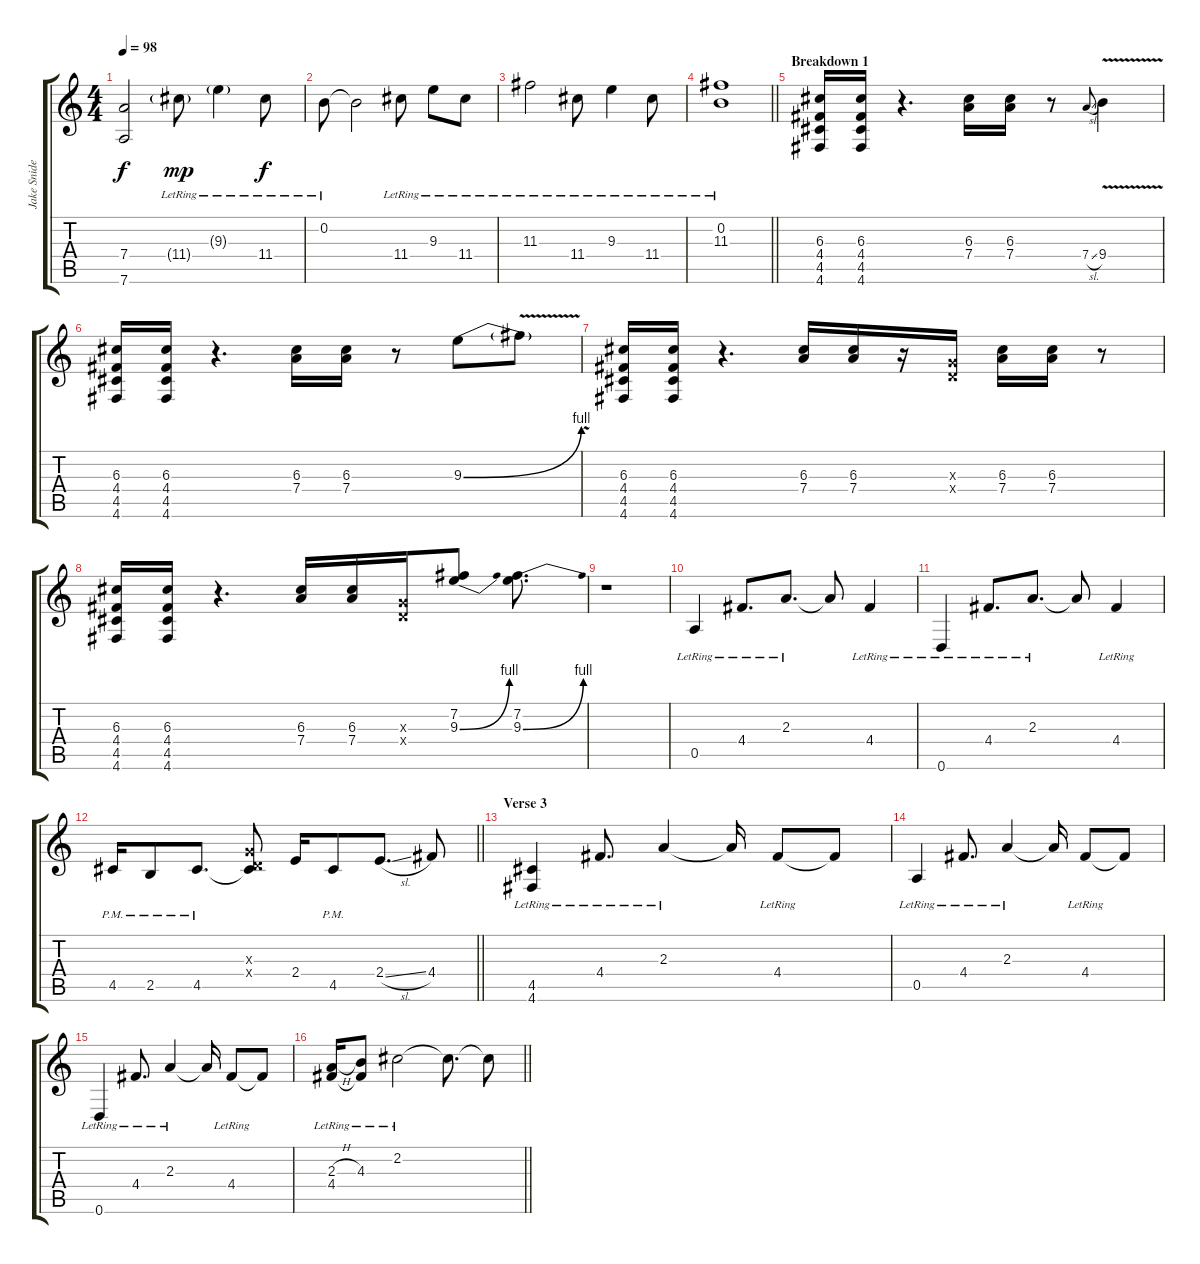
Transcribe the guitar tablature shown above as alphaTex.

\track ("Jake Snider" "Jake Snide") {instrument electricguitarclean}
\staff {score tabs}
\tuning (E4 B3 G3 D3 A2 D2) {hide}
\ts (4 4)
\tempo 98
\clef g2
\ks c
(7.4{t} 7.6{t}).2{dy f} 11.4{g lr}.8{dy mp} 9.3{g lr}.4 11.4{lr}.8{dy f} |
0.2{lr}.8 0.2{t}.2 11.4{lr}.8 9.3{lr}.8 11.4{lr}.8 |
11.3{lr}.2 11.4{lr}.8 9.3{lr}.4 11.4{lr}.8 |
\barLineRight lightlight
(0.2{lr} 11.3{lr}).1 |
\section ("" "Breakdown 1")
(6.3 4.4 4.5 4.6).16{instrument distortionguitar} (6.3 4.4 4.5 4.6).16 r.4{d} (6.3 7.4).16 (6.3 7.4).16 r.8 7.4{sl}.8{gr onbeat} 9.4{v}.4 |
(6.3 4.4 4.5 4.6).16 (6.3 4.4 4.5 4.6).16 r.4{d} (6.3 7.4).16 (6.3 7.4).16 r.8 9.3{be (bend 0 0 60 4)}.8 9.3{v t}.8 |
(6.3 4.4 4.5 4.6).16 (6.3 4.4 4.5 4.6).16 r.4{d} (6.3 7.4).16 (6.3 7.4).16 r.16 (0.3{x} 0.4{x}).16 (6.3 7.4).16 (6.3 7.4).16 r.8 |
(6.3 4.4 4.5 4.6).16 (6.3 4.4 4.5 4.6).16 r.4{d} (6.3 7.4).16 (6.3 7.4).16 (0.3{x} 0.4{x}).16 (7.2 9.3{be (bend 0 0 60 4)}).8 (7.2 9.3{be (bend 0 0 60 4)}).8{d} |
r.1 |
0.5{lr}.4{volume 12 instrument electricguitarclean} 4.4{lr}.8{d} 2.3{lr}.8{d} 2.3{t}.8 4.4{lr}.4 |
0.6{lr}.4 4.4{lr}.8{d} 2.3{lr}.8{d} 2.3{t}.8 4.4{lr}.4 |
\barLineRight lightlight
4.5{pm}.16 2.5{pm}.8 4.5{pm}.8{d} (0.3{x} 0.4{x} 4.5{t}).8 2.4.16 4.5{pm}.8 2.4{sl}.8{d} 4.4.8 |
\section ("" "Verse 3")
(4.5{lr} 4.6).4 4.4{lr}.8{d} 2.3{lr}.4 2.3{t}.16 4.4{lr}.8 4.4{t}.8 |
0.5{lr}.4 4.4{lr}.8{d} 2.3{lr}.4 2.3{t}.16 4.4{lr}.8 4.4{t}.8 |
0.6{lr}.4 4.4{lr}.8{d} 2.3{lr}.4 2.3{t}.16 4.4{lr}.8 4.4{t}.8 |
\barLineRight lightlight
(2.3{h lr} 4.4{lr}).16 (4.3{lr} 4.4{t}).8 2.2{lr}.2 2.2{t}.8{d} 2.2{t}.8
